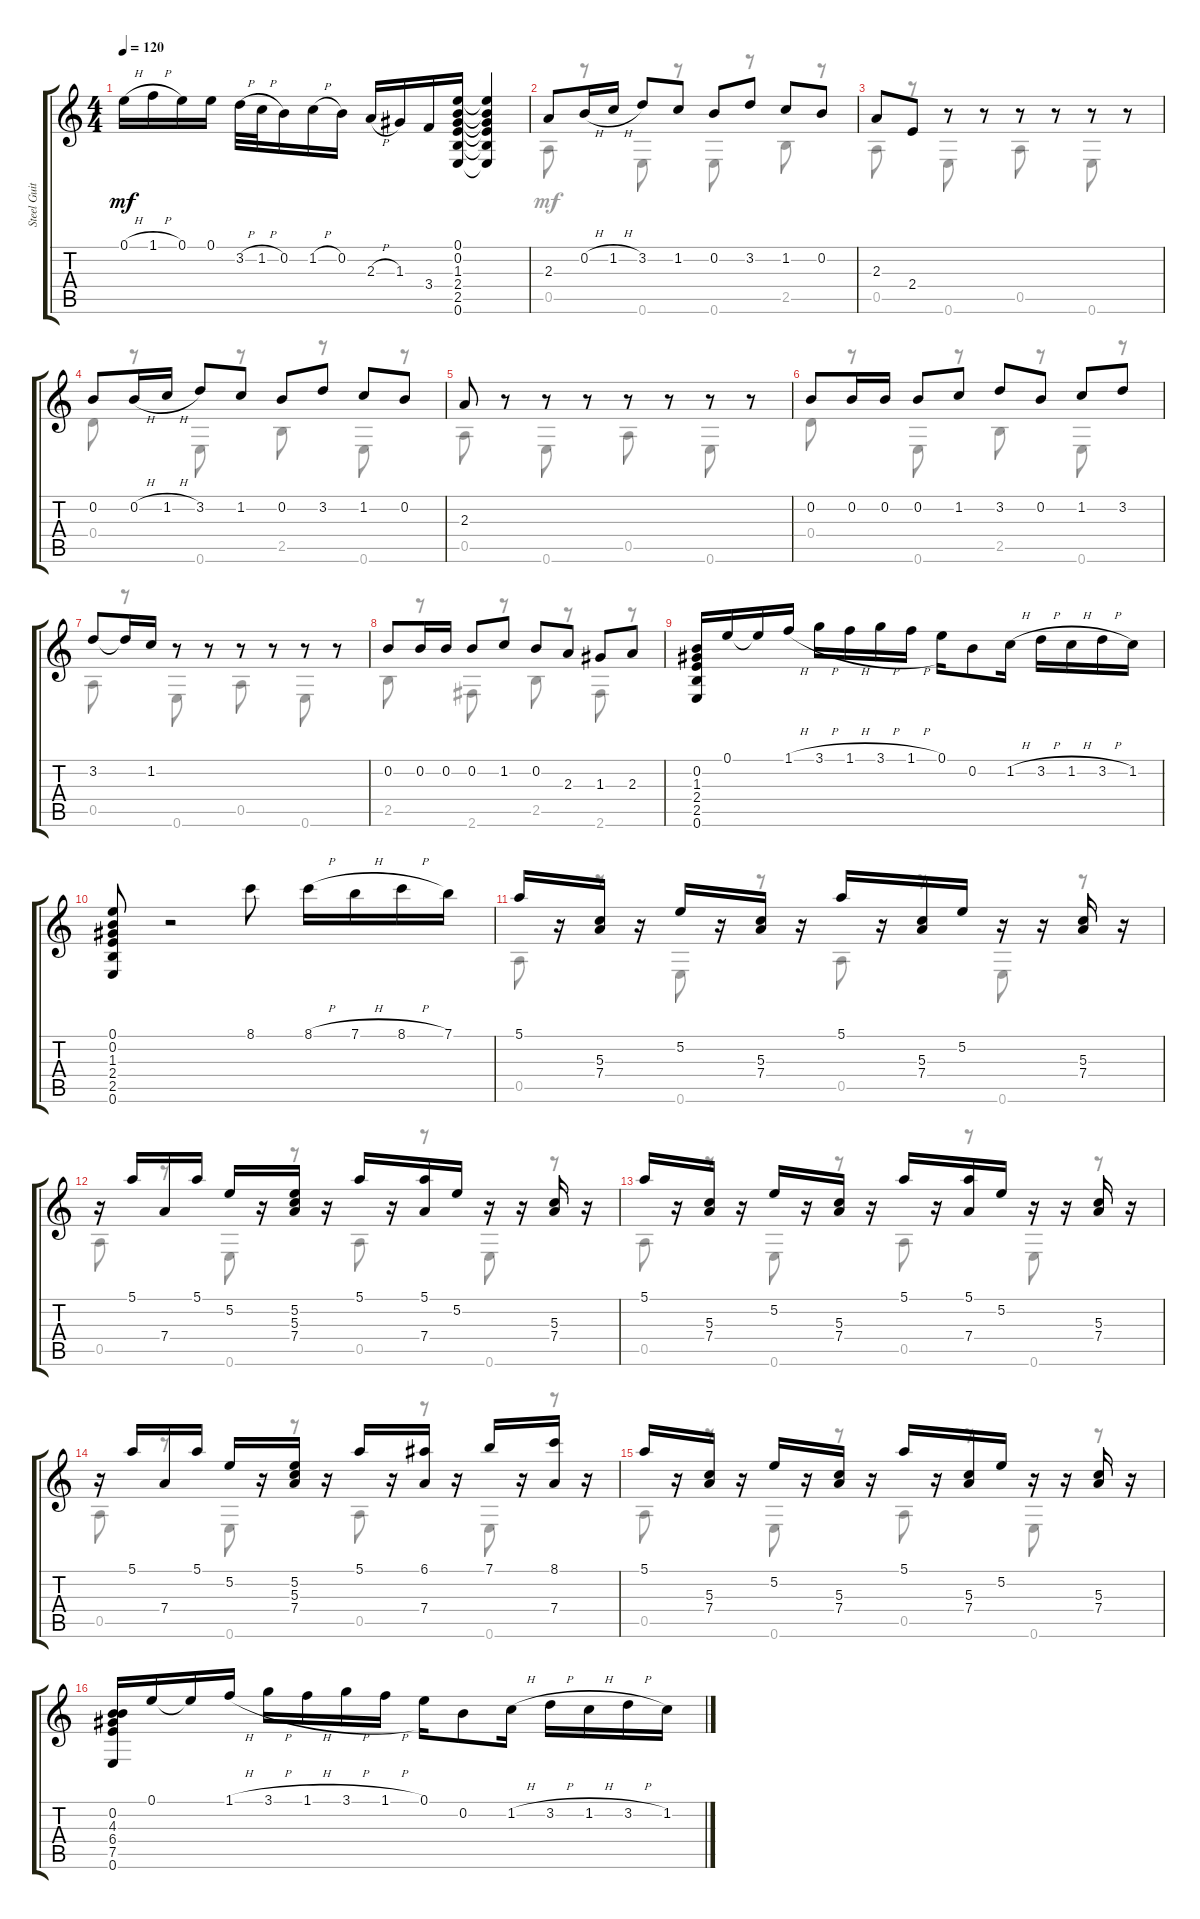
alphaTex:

\track ("Steel Guitar" "Steel Guit") {instrument acousticguitarsteel}
\staff {score tabs}
\tuning (E4 B3 G3 D3 A2 E2) {hide}
\voice
\ts (4 4)
\tempo 120
\clef g2
\ks c
0.1{h}.16{dy mf instrument acousticguitarsteel} 1.1{h}.16 0.1.16 0.1.16 3.2{h}.32 1.2{h}.32 0.2.16 1.2{h}.16 0.2.16 2.3{h}.16 1.3.16 3.4.16 (0.1 0.2 1.3 2.4 2.5 0.6).16 (0.1{t} 0.2{t} 1.3{t} 2.4{t} 2.5{t} 0.6{t}).4 |
2.3.8 0.2{h}.16 1.2{h}.16 3.2.8 1.2.8 0.2.8 3.2.8 1.2.8 0.2.8 |
2.3.8 2.4.8 r.8 r.8 r.8 r.8 r.8 r.8 |
0.2.8 0.2{h}.16 1.2{h}.16 3.2.8 1.2.8 0.2.8 3.2.8 1.2.8 0.2.8 |
2.3.8 r.8 r.8 r.8 r.8 r.8 r.8 r.8 |
0.2.8 0.2.16 0.2.16 0.2.8 1.2.8 3.2.8 0.2.8 1.2.8 3.2.8 |
3.2.8 3.2{t}.16 1.2.16 r.8 r.8 r.8 r.8 r.8 r.8 |
0.2.8 0.2.16 0.2.16 0.2.8 1.2.8 0.2.8 2.3.8 1.3.8 2.3.8 |
(0.2 1.3 2.4 2.5 0.6).16 0.1.16 0.1{t}.16 1.1{h}.16 3.1{h}.16 1.1{h}.16 3.1{h}.16 1.1{h}.16 0.1.16 0.2.8 1.2{h}.16 3.2{h}.16 1.2{h}.16 3.2{h}.16 1.2.16 |
(0.1 0.2 1.3 2.4 2.5 0.6).8 r.2 8.1.8 8.1{h}.16 7.1{h}.16 8.1{h}.16 7.1.16 |
5.1.16 r.16 (5.3 7.4).16 r.16 5.2.16 r.16 (5.3 7.4).16 r.16 5.1.16 r.16 (5.3 7.4).16 5.2.16 r.16 r.16 (5.3 7.4).16 r.16 |
r.16 5.1.16 7.4.16 5.1.16 5.2.16 r.16 (5.2 5.3 7.4).16 r.16 5.1.16 r.16 (5.1 7.4).16 5.2.16 r.16 r.16 (5.3 7.4).16 r.16 |
5.1.16 r.16 (5.3 7.4).16 r.16 5.2.16 r.16 (5.3 7.4).16 r.16 5.1.16 r.16 (5.1 7.4).16 5.2.16 r.16 r.16 (5.3 7.4).16 r.16 |
r.16 5.1.16 7.4.16 5.1.16 5.2.16 r.16 (5.2 5.3 7.4).16 r.16 5.1.16 r.16 (6.1 7.4).16 r.16 7.1.16 r.16 (8.1 7.4).16 r.16 |
5.1.16 r.16 (5.3 7.4).16 r.16 5.2.16 r.16 (5.3 7.4).16 r.16 5.1.16 r.16 (5.3 7.4).16 5.2.16 r.16 r.16 (5.3 7.4).16 r.16 |
(0.2 4.3 6.4 7.5 0.6).16 0.1.16 0.1{t}.16 1.1{h}.16 3.1{h}.16 1.1{h}.16 3.1{h}.16 1.1{h}.16 0.1.16 0.2.8 1.2{h}.16 3.2{h}.16 1.2{h}.16 3.2{h}.16 1.2.16
\voice
\clef g2
\ottava regular
\simile none
\ks c
|
0.5.8 r.8 0.6.8 r.8 0.6.8 r.8 2.5.8 r.8 |
0.5.8 r.8 0.6.8 r.8 0.5.8 r.8 0.6.8 r.8 |
0.4.8 r.8 0.6.8 r.8 2.5.8 r.8 0.6.8 r.8 |
0.5.8 r.8 0.6.8 r.8 0.5.8 r.8 0.6.8 r.8 |
0.4.8 r.8 0.6.8 r.8 2.5.8 r.8 0.6.8 r.8 |
0.5.8 r.8 0.6.8 r.8 0.5.8 r.8 0.6.8 r.8 |
2.5.8 r.8 2.6.8 r.8 2.5.8 r.8 2.6.8 r.8 |
|
|
0.5.8 r.8 0.6.8 r.8 0.5.8 r.8 0.6.8 r.8 |
0.5.8 r.8 0.6.8 r.8 0.5.8 r.8 0.6.8 r.8 |
0.5.8 r.8 0.6.8 r.8 0.5.8 r.8 0.6.8 r.8 |
0.5.8 r.8 0.6.8 r.8 0.5.8 r.8 0.6.8 r.8 |
0.5.8 r.8 0.6.8 r.8 0.5.8 r.8 0.6.8 r.8 |
